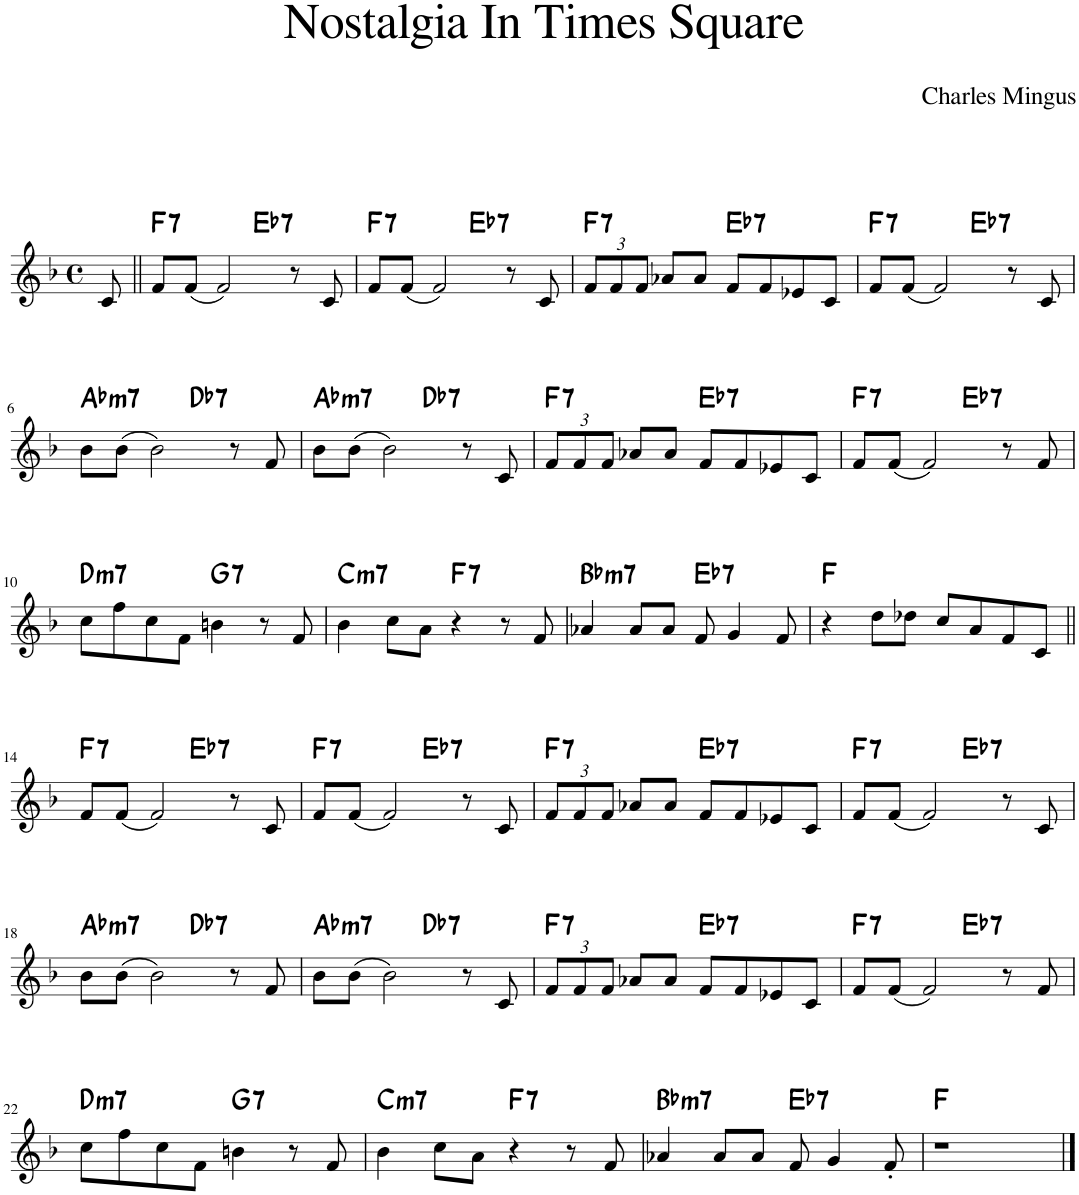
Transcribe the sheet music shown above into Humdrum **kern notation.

**kern	**harte
*part1	*part1
*staff1	*
*I"Piano	*
*I'Pno.	*
*clefG2	*
*k[b-]	*
*M4/4	*
*met(c)	*
=1	=1
8c/	.
=2||	=2||
!	!LO:H:kt=7
*^	*
8f/L	2ryy	F:7
(8f/J	.	.
2f/)	.	.
!	!	!LO:H:kt=7
.	2ryy	Eb:7
8r	.	.
8c/	.	.
=3	=3	=3
!	!	!LO:H:kt=7
8f/L	2ryy	F:7
(8f/J	.	.
2f/)	.	.
!	!	!LO:H:kt=7
.	2ryy	Eb:7
8r	.	.
8c/	.	.
*v	*v	*
=4	=4
*Xbrackettup	*
*^	*
!	!	!LO:H:kt=7
*v	*v	*
12f/L	F:7
12f/	.
12f/J	.
8a-X/L	.
8a-/J	.
!	!LO:H:kt=7
8f/L	Eb:7
8f/	.
8e-X/	.
8c/J	.
=5	=5
!	!LO:H:kt=7
*^	*
8f/L	2ryy	F:7
(8f/J	.	.
2f/)	.	.
!	!	!LO:H:kt=7
.	2ryy	Eb:7
8r	.	.
8c/	.	.
!!LO:LB:g=z	!!
=6	=6	=6
!	!	!LO:H:kt=m7
8b-\L	2ryy	Ab:min7
(8b-\J	.	.
2b-\)	.	.
!	!	!LO:H:kt=7
.	2ryy	Db:7
8r	.	.
8f/	.	.
=7	=7	=7
!	!	!LO:H:kt=m7
8b-\L	2ryy	Ab:min7
(8b-\J	.	.
2b-\)	.	.
!	!	!LO:H:kt=7
.	2ryy	Db:7
8r	.	.
8c/	.	.
=8	=8	=8
!	!	!LO:H:kt=7
*v	*v	*
12f/L	F:7
12f/	.
12f/J	.
8a-X/L	.
8a-/J	.
!	!LO:H:kt=7
8f/L	Eb:7
8f/	.
8e-X/	.
8c/J	.
=9	=9
!	!LO:H:kt=7
*^	*
8f/L	2ryy	F:7
(8f/J	.	.
2f/)	.	.
!	!	!LO:H:kt=7
.	2ryy	Eb:7
8r	.	.
8f/	.	.
!!LO:LB:g=z	!!
=10	=10	=10
!	!	!LO:H:kt=m7
*v	*v	*
8cc\L	D:min7
8ff\	.
8cc\	.
8f\J	.
!	!LO:H:kt=7
4bn\	G:7
8r	.
8f/	.
=11	=11
!	!LO:H:kt=m7
4b-\	C:min7
8cc\L	.
8a\J	.
!	!LO:H:kt=7
4r	F:7
8r	.
8f/	.
=12	=12
!	!LO:H:kt=m7
4a-X/	Bb:min7
8a-/L	.
8a-/J	.
!	!LO:H:kt=7
8f/	Eb:7
4g/	.
8f/	.
=13	=13
4r	F:maj
8dd\L	.
8dd-X\J	.
8cc/L	.
8a/	.
8f/	.
8c/J	.
!!LO:LB:g=z
=14||	=14||
!	!LO:H:kt=7
*^	*
8f/L	2ryy	F:7
(8f/J	.	.
2f/)	.	.
!	!	!LO:H:kt=7
.	2ryy	Eb:7
8r	.	.
8c/	.	.
=15	=15	=15
!	!	!LO:H:kt=7
8f/L	2ryy	F:7
(8f/J	.	.
2f/)	.	.
!	!	!LO:H:kt=7
.	2ryy	Eb:7
8r	.	.
8c/	.	.
=16	=16	=16
!	!	!LO:H:kt=7
*v	*v	*
12f/L	F:7
12f/	.
12f/J	.
8a-X/L	.
8a-/J	.
!	!LO:H:kt=7
8f/L	Eb:7
8f/	.
8e-X/	.
8c/J	.
=17	=17
!	!LO:H:kt=7
*^	*
8f/L	2ryy	F:7
(8f/J	.	.
2f/)	.	.
!	!	!LO:H:kt=7
.	2ryy	Eb:7
8r	.	.
8c/	.	.
!!LO:LB:g=z	!!
=18	=18	=18
!	!	!LO:H:kt=m7
8b-\L	2ryy	Ab:min7
(8b-\J	.	.
2b-\)	.	.
!	!	!LO:H:kt=7
.	2ryy	Db:7
8r	.	.
8f/	.	.
=19	=19	=19
!	!	!LO:H:kt=m7
8b-\L	2ryy	Ab:min7
(8b-\J	.	.
2b-\)	.	.
!	!	!LO:H:kt=7
.	2ryy	Db:7
8r	.	.
8c/	.	.
=20	=20	=20
!	!	!LO:H:kt=7
*v	*v	*
12f/L	F:7
12f/	.
12f/J	.
8a-X/L	.
8a-/J	.
!	!LO:H:kt=7
8f/L	Eb:7
8f/	.
8e-X/	.
8c/J	.
=21	=21
!	!LO:H:kt=7
*^	*
8f/L	2ryy	F:7
(8f/J	.	.
2f/)	.	.
!	!	!LO:H:kt=7
.	2ryy	Eb:7
8r	.	.
8f/	.	.
!!LO:LB:g=z	!!
=22	=22	=22
!	!	!LO:H:kt=m7
*v	*v	*
8cc\L	D:min7
8ff\	.
8cc\	.
8f\J	.
!	!LO:H:kt=7
4bn\	G:7
8r	.
8f/	.
=23	=23
!	!LO:H:kt=m7
4b-\	C:min7
8cc\L	.
8a\J	.
!	!LO:H:kt=7
4r	F:7
8r	.
8f/	.
=24	=24
!	!LO:H:kt=m7
4a-X/	Bb:min7
8a-/L	.
8a-/J	.
!	!LO:H:kt=7
8f/	Eb:7
4g/	.
8f'/	.
=25	=25
1r	F:maj
==	==
*-	*-
